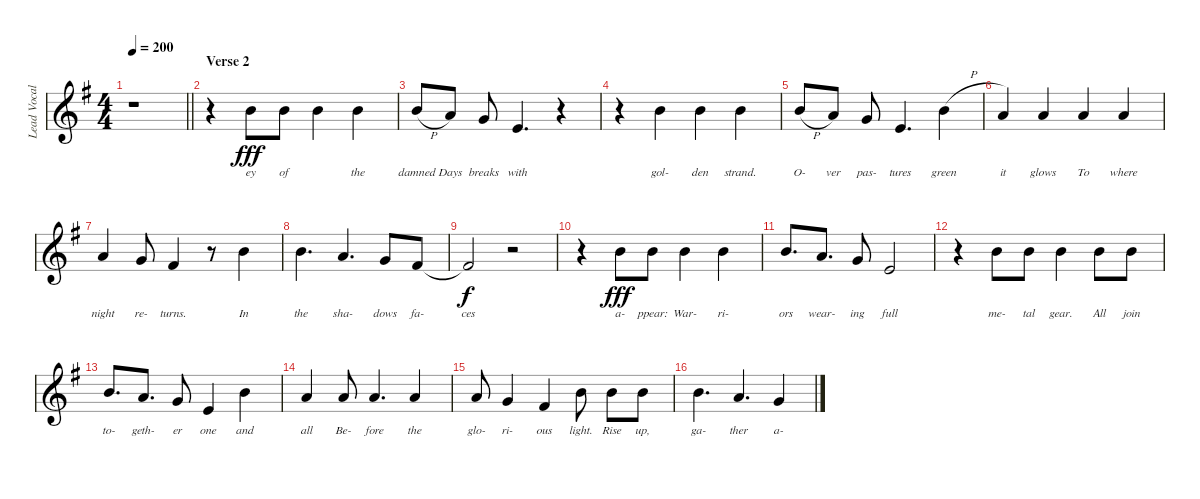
\track ("Lead Vocals" "Lead Vocal") {instrument lead2sawtooth}
\staff {score}
\tuning (E4 B3 G3 D3 A2 E2) {hide}
\ts (4 4)
\tempo 200
\clef g2
\barLineRight lightlight
\ks g
r.1{dy fff} |
\section ("" "Verse 2")
r.4 7.1.8{lyrics (0 "ey") lyrics (1 "") lyrics (2 "") lyrics (3 "") lyrics (4 "")} 7.1.8{lyrics (0 "of") lyrics (1 "") lyrics (2 "") lyrics (3 "") lyrics (4 "")} 7.1.4{lyrics (0 "") lyrics (1 "") lyrics (2 "") lyrics (3 "") lyrics (4 "")} 7.1.4{lyrics (0 "the") lyrics (1 "") lyrics (2 "") lyrics (3 "") lyrics (4 "")} |
7.1{h}.8{lyrics (0 "damned") lyrics (1 "") lyrics (2 "") lyrics (3 "") lyrics (4 "")} 5.1.8{lyrics (0 "Days") lyrics (1 "") lyrics (2 "") lyrics (3 "") lyrics (4 "")} 3.1.8{lyrics (0 "breaks") lyrics (1 "") lyrics (2 "") lyrics (3 "") lyrics (4 "")} 0.1.4{d lyrics (0 "with") lyrics (1 "") lyrics (2 "") lyrics (3 "") lyrics (4 "")} r.4 |
r.4 7.1.4{lyrics (0 "gol-") lyrics (1 "") lyrics (2 "") lyrics (3 "") lyrics (4 "")} 7.1.4{lyrics (0 "den") lyrics (1 "") lyrics (2 "") lyrics (3 "") lyrics (4 "")} 7.1.4{lyrics (0 "strand.") lyrics (1 "") lyrics (2 "") lyrics (3 "") lyrics (4 "")} |
7.1{h}.8{lyrics (0 "O-") lyrics (1 "") lyrics (2 "") lyrics (3 "") lyrics (4 "")} 5.1.8{lyrics (0 "ver") lyrics (1 "") lyrics (2 "") lyrics (3 "") lyrics (4 "")} 3.1.8{lyrics (0 "pas-") lyrics (1 "") lyrics (2 "") lyrics (3 "") lyrics (4 "")} 0.1.4{d lyrics (0 "tures") lyrics (1 "") lyrics (2 "") lyrics (3 "") lyrics (4 "")} 7.1{h}.4{lyrics (0 "green") lyrics (1 "") lyrics (2 "") lyrics (3 "") lyrics (4 "")} |
5.1.4{lyrics (0 "it") lyrics (1 "") lyrics (2 "") lyrics (3 "") lyrics (4 "")} 5.1.4{lyrics (0 "glows") lyrics (1 "") lyrics (2 "") lyrics (3 "") lyrics (4 "")} 5.1.4{lyrics (0 "To") lyrics (1 "") lyrics (2 "") lyrics (3 "") lyrics (4 "")} 5.1.4{lyrics (0 "where") lyrics (1 "") lyrics (2 "") lyrics (3 "") lyrics (4 "")} |
5.1.4{lyrics (0 "night") lyrics (1 "") lyrics (2 "") lyrics (3 "") lyrics (4 "")} 3.1.8{lyrics (0 "re-") lyrics (1 "") lyrics (2 "") lyrics (3 "") lyrics (4 "")} 2.1.4{lyrics (0 "turns.") lyrics (1 "") lyrics (2 "") lyrics (3 "") lyrics (4 "")} r.8 7.1.4{lyrics (0 "In") lyrics (1 "") lyrics (2 "") lyrics (3 "") lyrics (4 "")} |
7.1.4{d lyrics (0 "the") lyrics (1 "") lyrics (2 "") lyrics (3 "") lyrics (4 "")} 5.1.4{d lyrics (0 "sha-") lyrics (1 "") lyrics (2 "") lyrics (3 "") lyrics (4 "")} 3.1.8{lyrics (0 "dows") lyrics (1 "") lyrics (2 "") lyrics (3 "") lyrics (4 "")} 2.1.8{lyrics (0 "fa-") lyrics (1 "") lyrics (2 "") lyrics (3 "") lyrics (4 "")} |
2.1{t}.2{lyrics (0 "ces") lyrics (1 "") lyrics (2 "") lyrics (3 "") lyrics (4 "") dy f} r.2 |
r.4 7.1.8{lyrics (0 "a-") lyrics (1 "") lyrics (2 "") lyrics (3 "") lyrics (4 "") dy fff} 7.1.8{lyrics (0 "ppear:") lyrics (1 "") lyrics (2 "") lyrics (3 "") lyrics (4 "")} 7.1.4{lyrics (0 "War-") lyrics (1 "") lyrics (2 "") lyrics (3 "") lyrics (4 "")} 7.1.4{lyrics (0 "ri-") lyrics (1 "") lyrics (2 "") lyrics (3 "") lyrics (4 "")} |
7.1.8{d lyrics (0 "ors") lyrics (1 "") lyrics (2 "") lyrics (3 "") lyrics (4 "")} 5.1.8{d lyrics (0 "wear-") lyrics (1 "") lyrics (2 "") lyrics (3 "") lyrics (4 "")} 3.1.8{lyrics (0 "ing") lyrics (1 "") lyrics (2 "") lyrics (3 "") lyrics (4 "")} 0.1.2{lyrics (0 "full") lyrics (1 "") lyrics (2 "") lyrics (3 "") lyrics (4 "")} |
r.4 7.1.8{lyrics (0 "me-") lyrics (1 "") lyrics (2 "") lyrics (3 "") lyrics (4 "")} 7.1.8{lyrics (0 "tal") lyrics (1 "") lyrics (2 "") lyrics (3 "") lyrics (4 "")} 7.1.4{lyrics (0 "gear.") lyrics (1 "") lyrics (2 "") lyrics (3 "") lyrics (4 "")} 7.1.8{lyrics (0 "All") lyrics (1 "") lyrics (2 "") lyrics (3 "") lyrics (4 "")} 7.1.8{lyrics (0 "join") lyrics (1 "") lyrics (2 "") lyrics (3 "") lyrics (4 "")} |
7.1.8{d lyrics (0 "to-") lyrics (1 "") lyrics (2 "") lyrics (3 "") lyrics (4 "")} 5.1.8{d lyrics (0 "geth-") lyrics (1 "") lyrics (2 "") lyrics (3 "") lyrics (4 "")} 3.1.8{lyrics (0 "er") lyrics (1 "") lyrics (2 "") lyrics (3 "") lyrics (4 "")} 0.1.4{lyrics (0 "one") lyrics (1 "") lyrics (2 "") lyrics (3 "") lyrics (4 "")} 7.1.4{lyrics (0 "and") lyrics (1 "") lyrics (2 "") lyrics (3 "") lyrics (4 "")} |
5.1.4{lyrics (0 "all") lyrics (1 "") lyrics (2 "") lyrics (3 "") lyrics (4 "")} 5.1.8{lyrics (0 "Be-") lyrics (1 "") lyrics (2 "") lyrics (3 "") lyrics (4 "")} 5.1.4{d lyrics (0 "fore") lyrics (1 "") lyrics (2 "") lyrics (3 "") lyrics (4 "")} 5.1.4{lyrics (0 "the") lyrics (1 "") lyrics (2 "") lyrics (3 "") lyrics (4 "")} |
5.1.8{lyrics (0 "glo-") lyrics (1 "") lyrics (2 "") lyrics (3 "") lyrics (4 "")} 3.1.4{lyrics (0 "ri-") lyrics (1 "") lyrics (2 "") lyrics (3 "") lyrics (4 "")} 2.1.4{lyrics (0 "ous") lyrics (1 "") lyrics (2 "") lyrics (3 "") lyrics (4 "")} 7.1.8{lyrics (0 "light.") lyrics (1 "") lyrics (2 "") lyrics (3 "") lyrics (4 "")} 7.1.8{lyrics (0 "Rise") lyrics (1 "") lyrics (2 "") lyrics (3 "") lyrics (4 "")} 7.1.8{lyrics (0 "up,") lyrics (1 "") lyrics (2 "") lyrics (3 "") lyrics (4 "")} |
7.1.4{d lyrics (0 "ga-") lyrics (1 "") lyrics (2 "") lyrics (3 "") lyrics (4 "")} 5.1.4{d lyrics (0 "ther") lyrics (1 "") lyrics (2 "") lyrics (3 "") lyrics (4 "")} 3.1.4{lyrics (0 "a-") lyrics (1 "") lyrics (2 "") lyrics (3 "") lyrics (4 "")}
